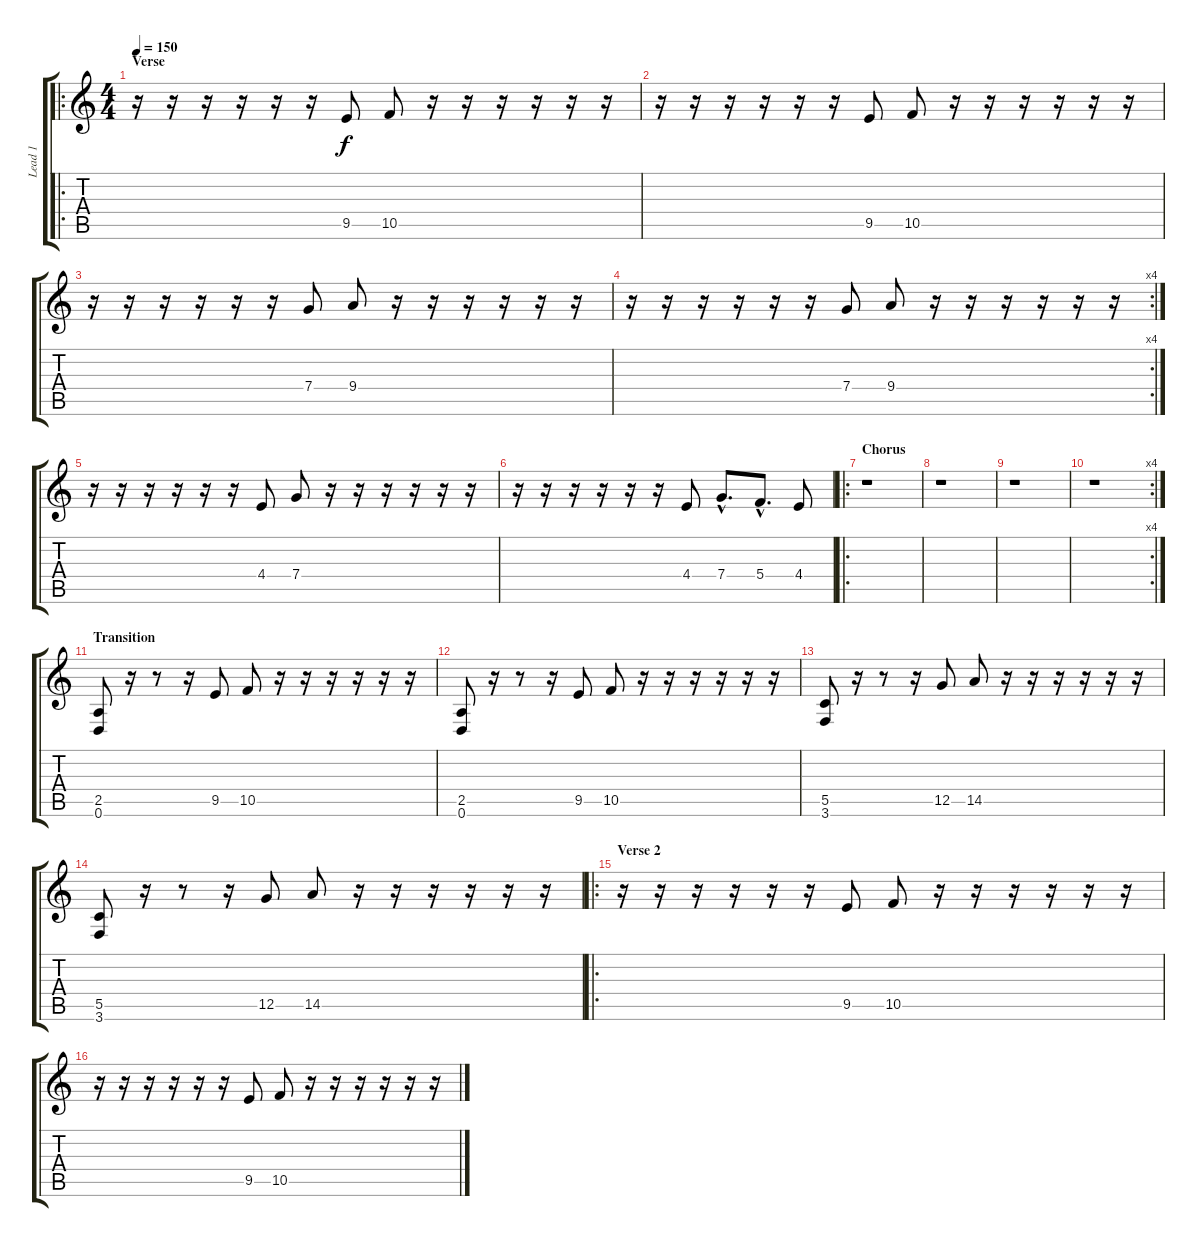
\track ("Lead 1" "Lead 1") {instrument distortionguitar}
\staff {score tabs}
\tuning (D4 A3 F3 C3 G2 D2) {hide}
\ro
\ts (4 4)
\section ("" "Verse")
\tempo 150
\clef g2
\ks c
r.16{dy f} r.16 r.16 r.16 r.16 r.16 9.5.8 10.5.8 r.16 r.16 r.16 r.16 r.16 r.16 |
r.16 r.16 r.16 r.16 r.16 r.16 9.5.8 10.5.8 r.16 r.16 r.16 r.16 r.16 r.16 |
r.16 r.16 r.16 r.16 r.16 r.16 7.4.8 9.4.8 r.16 r.16 r.16 r.16 r.16 r.16 |
\rc 4
r.16 r.16 r.16 r.16 r.16 r.16 7.4.8 9.4.8 r.16 r.16 r.16 r.16 r.16 r.16 |
\section ("" "")
r.16 r.16 r.16 r.16 r.16 r.16 4.4.8 7.4.8 r.16 r.16 r.16 r.16 r.16 r.16 |
r.16 r.16 r.16 r.16 r.16 r.16 4.4.8 7.4{hac}.8{d} 5.4{hac}.8{d} 4.4.8 |
\ro
\section ("" "Chorus")
r.1 |
r.1 |
r.1 |
\rc 4
r.1 |
\section ("" "Transition")
(2.5 0.6).8 r.16 r.8 r.16 9.5.8 10.5.8 r.16 r.16 r.16 r.16 r.16 r.16 |
(2.5 0.6).8 r.16 r.8 r.16 9.5.8 10.5.8 r.16 r.16 r.16 r.16 r.16 r.16 |
(5.5 3.6).8 r.16 r.8 r.16 12.5.8 14.5.8 r.16 r.16 r.16 r.16 r.16 r.16 |
(5.5 3.6).8 r.16 r.8 r.16 12.5.8 14.5.8 r.16 r.16 r.16 r.16 r.16 r.16 |
\ro
\section ("" "Verse 2")
r.16 r.16 r.16 r.16 r.16 r.16 9.5.8 10.5.8 r.16 r.16 r.16 r.16 r.16 r.16 |
r.16 r.16 r.16 r.16 r.16 r.16 9.5.8 10.5.8 r.16 r.16 r.16 r.16 r.16 r.16
